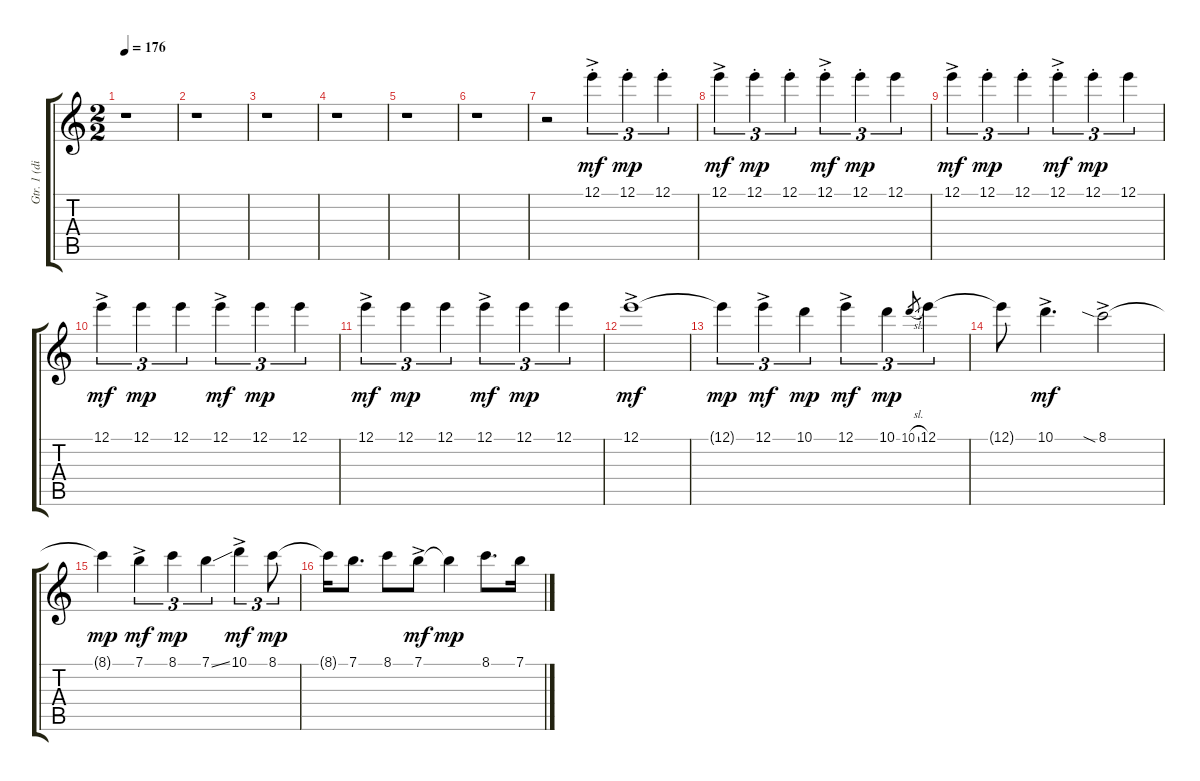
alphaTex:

\track ("Gtr. 1 (dist. elec)" "Gtr. 1 (di") {instrument distortionguitar}
\staff {score tabs}
\tuning (E4 B3 G3 D3 A2 E2) {hide}
\ts (2 2)
\tempo 176
\clef g2
\ks c
r.1{dy f} |
r.1 |
r.1 |
r.1 |
r.1 |
r.1 |
r.2 12.1{ac st}.4{tu (3 2) dy mf} 12.1{st}.4{tu (3 2) dy mp} 12.1{st}.4{tu (3 2)} |
12.1{ac}.4{tu (3 2) dy mf} 12.1{st}.4{tu (3 2) dy mp} 12.1{st}.4{tu (3 2)} 12.1{ac st}.4{tu (3 2) dy mf} 12.1{st}.4{tu (3 2) dy mp} 12.1.4{tu (3 2)} |
12.1{ac}.4{tu (3 2) dy mf} 12.1{st}.4{tu (3 2) dy mp} 12.1{st}.4{tu (3 2)} 12.1{ac st}.4{tu (3 2) dy mf} 12.1{st}.4{tu (3 2) dy mp} 12.1.4{tu (3 2)} |
12.1{ac}.4{tu (3 2) dy mf} 12.1.4{tu (3 2) dy mp} 12.1.4{tu (3 2)} 12.1{ac}.4{tu (3 2) dy mf} 12.1.4{tu (3 2) dy mp} 12.1.4{tu (3 2)} |
12.1{ac}.4{tu (3 2) dy mf} 12.1.4{tu (3 2) dy mp} 12.1.4{tu (3 2)} 12.1{ac}.4{tu (3 2) dy mf} 12.1.4{tu (3 2) dy mp} 12.1.4{tu (3 2)} |
12.1{ac}.1{dy mf} |
12.1{t}.4{tu (3 2) dy mp} 12.1{ac}.4{tu (3 2) dy mf} 10.1.4{tu (3 2) dy mp} 12.1{ac}.4{tu (3 2) dy mf} 10.1.4{tu (3 2) dy mp} 10.1{sl}.8{gr} 12.1.4{tu (3 2)} |
12.1{t}.8 10.1{ac}.4{d dy mf} 8.1{sia ac}.2 |
8.1{t}.4{dy mp} 7.1{ac}.4{tu (3 2) dy mf} 8.1.4{tu (3 2) dy mp} 7.1{ss}.4{tu (3 2)} 10.1{ac}.4{tu (3 2) dy mf} 8.1.8{tu (3 2) dy mp} |
8.1{t}.16 7.1.8{d} 8.1.8 7.1{ac}.8{dy mf} 7.1{t}.4{dy mp} 8.1.8{d} 7.1.16
